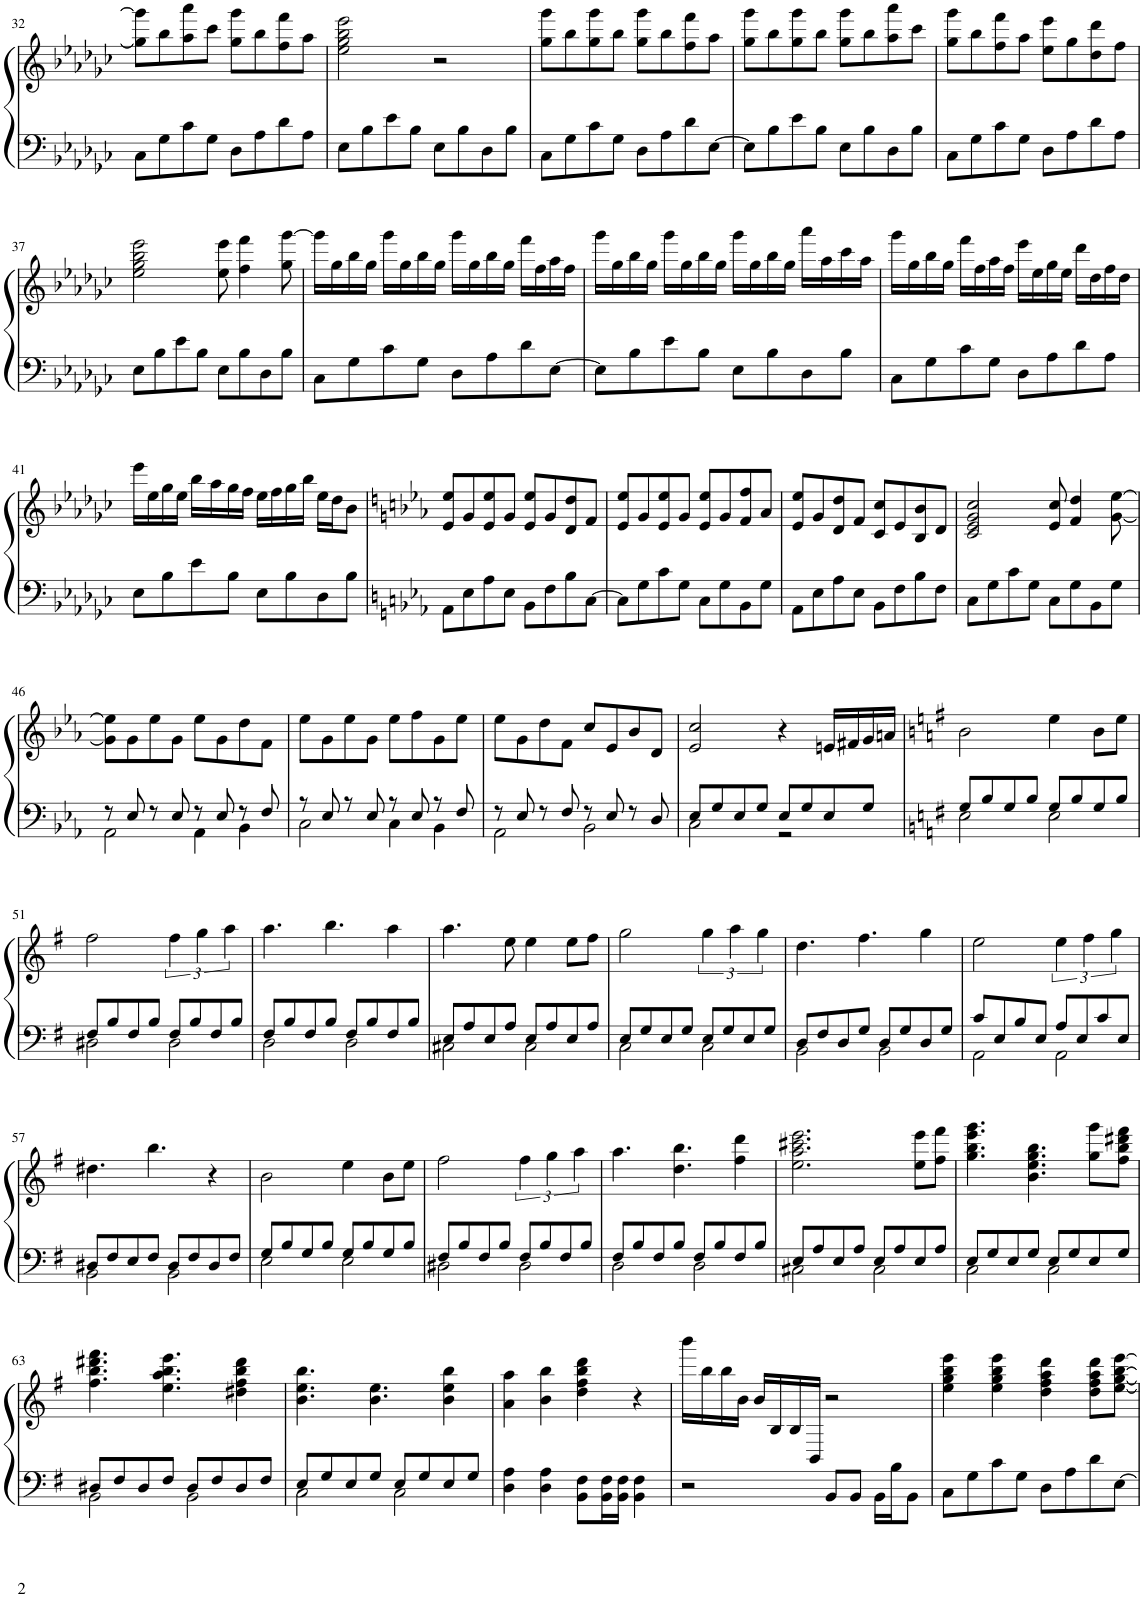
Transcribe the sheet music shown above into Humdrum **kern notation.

**kern	**kern
*part1	*part1
*staff2	*staff1
*I"Piano	*
*I'Pno	*
!!LO:PB:g=z
*clefF4	*clefG2
*k[b-e-a-d-g-c-]	*k[b-e-a-d-g-c-]
*M4/4	*M4/4
=32	=32
8C-\L	8gg-\] 8ggg-\]L
8G-\	8bb-\
8c-\	8aa-\ 8aaa-\
8G-\J	8ccc-\J
8D-\L	8gg-\ 8ggg-\L
8A-\	8bb-\
8d-\	8ff\ 8fff\
8A-\J	8aa-\J
=33	=33
8E-\L	2ee-\ 2gg-\ 2bb-\ 2eee-\
8B-\	.
8e-\	.
8B-\J	.
8E-\L	2r
8B-\	.
8D-\	.
8B-\J	.
=34	=34
8C-\L	8gg-\ 8ggg-\L
8G-\	8bb-\
8c-\	8gg-\ 8ggg-\
8G-\J	8bb-\J
8D-\L	8gg-\ 8ggg-\L
8A-\	8bb-\
8d-\	8ff\ 8fff\
[8E-\J	8aa-\J
=35	=35
8E-\L]	8gg-\ 8ggg-\L
8B-\	8bb-\
8e-\	8gg-\ 8ggg-\
8B-\J	8bb-\J
8E-\L	8gg-\ 8ggg-\L
8B-\	8bb-\
8D-\	8aa-\ 8aaa-\
8B-\J	8ccc-\J
=36	=36
8C-\L	8gg-\ 8ggg-\L
8G-\	8bb-\
8c-\	8ff\ 8fff\
8G-\J	8aa-\J
8D-\L	8ee-\ 8eee-\L
8A-\	8gg-\
8d-\	8dd-\ 8ddd-\
8A-\J	8ff\J
!!LO:LB:g=z
=37	=37
8E-\L	2ee-\ 2gg-\ 2bb-\ 2eee-\
8B-\	.
8e-\	.
8B-\J	.
8E-\L	8ee-\ 8eee-\
8B-\	4ff\ 4fff\
8D-\	.
8B-\J	8gg-\ [8ggg-\
=38	=38
8C-\L	16ggg-\LL]
.	16gg-\
8G-\	16bb-\
.	16gg-\JJ
8c-\	16ggg-\LL
.	16gg-\
8G-\J	16bb-\
.	16gg-\JJ
8D-\L	16ggg-\LL
.	16gg-\
8A-\	16bb-\
.	16gg-\JJ
8d-\	16fff\LL
.	16ff\
[8E-\J	16aa-\
.	16ff\JJ
=39	=39
8E-\L]	16ggg-\LL
.	16gg-\
8B-\	16bb-\
.	16gg-\JJ
8e-\	16ggg-\LL
.	16gg-\
8B-\J	16bb-\
.	16gg-\JJ
8E-\L	16ggg-\LL
.	16gg-\
8B-\	16bb-\
.	16gg-\JJ
8D-\	16aaa-\LL
.	16aa-\
8B-\J	16ccc-\
.	16aa-\JJ
=40	=40
8C-\L	16ggg-\LL
.	16gg-\
8G-\	16bb-\
.	16gg-\JJ
8c-\	16fff\LL
.	16ff\
8G-\J	16aa-\
.	16ff\JJ
8D-\L	16eee-\LL
.	16ee-\
8A-\	16gg-\
.	16ee-\JJ
8d-\	16ddd-\LL
.	16dd-\
8A-\J	16ff\
.	16dd-\JJ
!!LO:LB:g=z
=41	=41
8E-\L	16eee-\LL
.	16ee-\
8B-\	16gg-\
.	16ee-\JJ
8e-\	16bb-\LL
.	16aa-\
8B-\J	16gg-\
.	16ff\JJ
8E-\L	16ee-\LL
.	16ff\
8B-\	16gg-\
.	16bb-\JJ
8D-\	16ee-\LL
.	16dd-\J
8B-\J	8b-\J
=42	=42
*k[b-e-a-]	*k[b-e-a-]
8AA-\L	8e-/ 8ee-/L
8E-\	8g/
8A-\	8e-/ 8ee-/
8E-\J	8g/J
8BB-\L	8e-/ 8ee-/L
8F\	8g/
8B-\	8d/ 8dd/
[8C\J	8f/J
=43	=43
8C\L]	8e-/ 8ee-/L
8G\	8g/
8c\	8e-/ 8ee-/
8G\J	8g/J
8C\L	8e-/ 8ee-/L
8G\	8g/
8BB-\	8f/ 8ff/
8G\J	8a-/J
=44	=44
8AA-\L	8e-/ 8ee-/L
8E-\	8g/
8A-\	8d/ 8dd/
8E-\J	8f/J
8BB-\L	8c/ 8cc/L
8F\	8e-/
8B-\	8B-/ 8b-/
8F\J	8d/J
=45	=45
8C\L	2c/ 2e-/ 2g/ 2cc/
8G\	.
8c\	.
8G\J	.
8C\L	8e-/ 8cc/
8G\	4f/ 4dd/
8BB-\	.
8G\J	[8g\ [8ee-\
!!LO:LB:g=z
=46	=46
*^	*
8r	2AA-\	8g\] 8ee-\]L
8E-/	.	8g\
8r	.	8ee-\
8E-/	.	8g\J
8r	4AA-\	8ee-\L
8E-/	.	8g\
8r	4BB-\	8dd\
8F/	.	8f\J
=47	=47	=47
8r	2C\	8ee-\L
8E-/	.	8g\
8r	.	8ee-\
8E-/	.	8g\J
8r	4C\	8ee-\L
8E-/	.	8ff\
8r	4BB-\	8g\
8F/	.	8ee-\J
=48	=48	=48
8r	2AA-\	8ee-\L
8E-/	.	8g\
8r	.	8dd\
8F/	.	8f\J
8r	2BB-\	8cc/L
8E-/	.	8e-/
8r	.	8b-/
8D/	.	8d/J
=49	=49	=49
8E-/L	2C\	2e-/ 2cc/
8G/	.	.
8E-/	.	.
8G/J	.	.
8E-/L	2r	4r
8G/	.	.
8E-/	.	16en/LL
.	.	16f#X/
8G/J	.	16g/
.	.	16an/JJ
=50	=50	=50
*k[f#]	*	*k[f#]
8G/L	2E\	2b\
8B/	.	.
8G/	.	.
8B/J	.	.
8G/L	2E\	4ee\
8B/	.	.
8G/	.	8b\L
8B/J	.	8ee\J
!!LO:LB:g=z
=51	=51	=51
8F#/L	2D#X\	2ff#\
8B/	.	.
8F#/	.	.
8B/J	.	.
8F#/L	2D#\	6ff#\
8B/	.	.
.	.	6gg\
8F#/	.	.
.	.	6aa\
8B/J	.	.
=52	=52	=52
8F#/L	2D\	4.aa\
8B/	.	.
8F#/	.	.
8B/J	.	4.bb\
8F#/L	2D\	.
8B/	.	.
8F#/	.	4aa\
8B/J	.	.
=53	=53	=53
8E/L	2C#X\	4.aa\
8A/	.	.
8E/	.	.
8A/J	.	8ee\
8E/L	2C#\	4ee\
8A/	.	.
8E/	.	8ee\L
8A/J	.	8ff#\J
=54	=54	=54
8E/L	2C\	2gg\
8G/	.	.
8E/	.	.
8G/J	.	.
8E/L	2C\	6gg\
8G/	.	.
.	.	6aa\
8E/	.	.
.	.	6gg\
8G/J	.	.
=55	=55	=55
8D/L	2BB\	4.dd\
8F#/	.	.
8D/	.	.
8G/J	.	4.ff#\
8D/L	2BB\	.
8G/	.	.
8D/	.	4gg\
8G/J	.	.
=56	=56	=56
8c/L	2AA\	2ee\
8E/	.	.
8B/	.	.
8E/J	.	.
8A/L	2AA\	6ee\
8E/	.	.
.	.	6ff#\
8c/	.	.
.	.	6gg\
8E/J	.	.
!!LO:LB:g=z
=57	=57	=57
8D#X/L	2BB\	4.dd#X\
8F#/	.	.
8E/	.	.
8F#/J	.	4.bb\
8D#/L	2BB\	.
8F#/	.	.
8D#/	.	4r
8F#/J	.	.
=58	=58	=58
8G/L	2E\	2b\
8B/	.	.
8G/	.	.
8B/J	.	.
8G/L	2E\	4ee\
8B/	.	.
8G/	.	8b\L
8B/J	.	8ee\J
=59	=59	=59
8F#/L	2D#X\	2ff#\
8B/	.	.
8F#/	.	.
8B/J	.	.
8F#/L	2D#\	6ff#\
8B/	.	.
.	.	6gg\
8F#/	.	.
.	.	6aa\
8B/J	.	.
=60	=60	=60
8F#/L	2D\	4.aa\
8B/	.	.
8F#/	.	.
8B/J	.	4.dd\ 4.bb\
8F#/L	2D\	.
8B/	.	.
8F#/	.	4ff#\ 4ddd\
8B/J	.	.
=61	=61	=61
8E/L	2C#X\	2.ee\ 2.aa\ 2.ccc#X\ 2.eee\
8A/	.	.
8E/	.	.
8A/J	.	.
8E/L	2C#\	.
8A/	.	.
8E/	.	8ee\ 8eee\L
8A/J	.	8ff#\ 8fff#\J
=62	=62	=62
8E/L	2C\	4.gg\ 4.bb\ 4.eee\ 4.ggg\
8G/	.	.
8E/	.	.
8G/J	.	4.b\ 4.ee\ 4.gg\ 4.bb\
8E/L	2C\	.
8G/	.	.
8E/	.	8gg\ 8ggg\L
8G/J	.	8ff#\ 8bb\ 8ddd#X\ 8fff#\J
!!LO:LB:g=z
=63	=63	=63
8D#X/L	2BB\	4.ff#\ 4.bb\ 4.ddd#X\ 4.fff#\
8F#/	.	.
8D#/	.	.
8F#/J	.	4.ee\ 4.aa\ 4.bb\ 4.eee\
8D#/L	2BB\	.
8F#/	.	.
8D#/	.	4dd#X\ 4ff#\ 4bb\ 4ddd#\
8F#/J	.	.
=64	=64	=64
8E/L	2C\	4.b\ 4.ee\ 4.bb\
8G/	.	.
8E/	.	.
8G/J	.	4.b\ 4.ee\
8E/L	2C\	.
8G/	.	.
8E/	.	4b\ 4ee\ 4bb\
8G/J	.	.
*v	*v	*
=65	=65
4D\ 4A\	4a\ 4aa\
4D\ 4A\	4b\ 4bb\
8BB\ 8F#\L	4dd\ 4ff#\ 4bb\ 4ddd\
16BB\ 16F#\L	.
16BB\ 16F#\JJ	.
4BB\ 4F#\	4r
=66	=66
2r	16bbb\LL
.	16bb\
.	16bb\
.	16b\JJ
.	16b/LL
.	16B/
.	16B/
.	16BB/JJ
8BB/L	2r
8BB/J	.
16BB\LL	.
16B\J	.
8BB\J	.
=67	=67
8C\L	4ee\ 4gg\ 4bb\ 4eee\
8G\	.
8c\	4ee\ 4gg\ 4bb\ 4eee\
8G\J	.
8D\L	4dd\ 4ff#\ 4aa\ 4ddd\
8A\	.
8d\	8dd\ 8ff#\ 8aa\ 8ddd\L
[8E\J	[8ee\ [8gg\ [8bb\ [8eee\J
=	=
*-	*-
